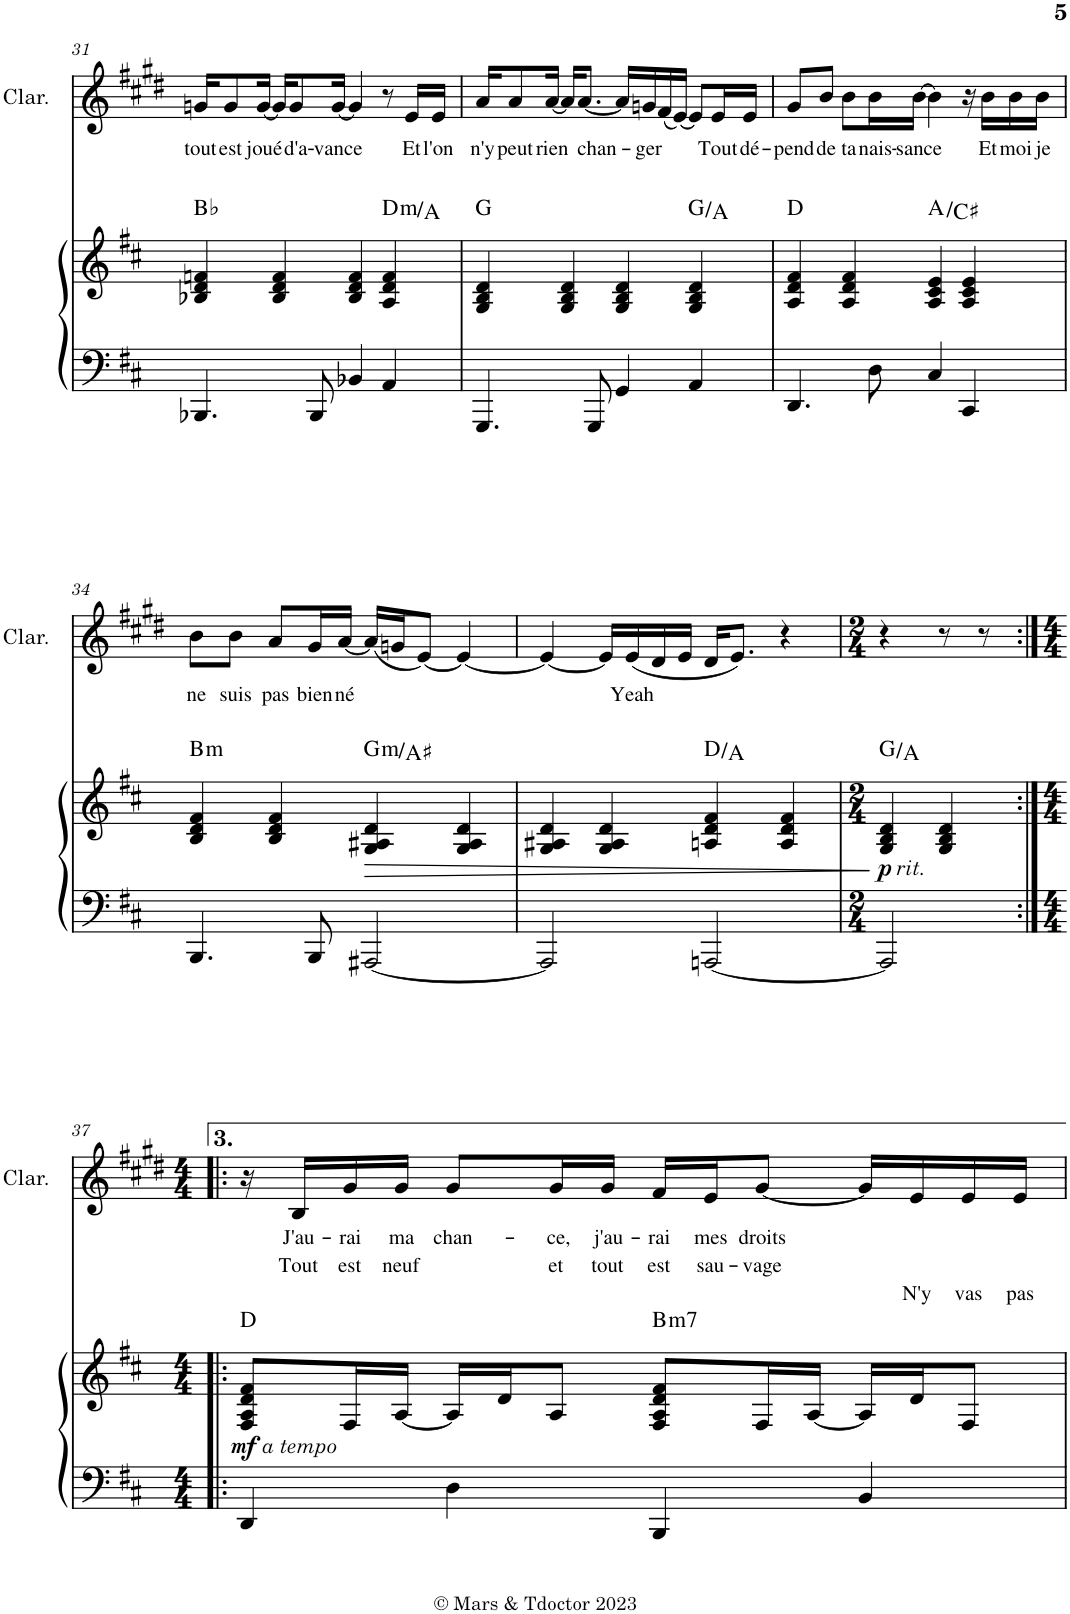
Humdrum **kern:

**kern	**kern	**dynam	**harte	**kern	**text	**text	**text
*part2	*part2	*part2	*part2	*part1	*part1	*part1	*part1
*staff3	*staff2	*staff2/3	*	*staff1	*staff1	*staff1	*staff1
*I"Piano	*	*	*	*I"Clarinette	*	*	*
*I'Pno	*	*	*	*I'Clar.	*	*	*
!!LO:PB:g=z
*clefF4	*clefG2	*	*	*clefG2	*	*	*
*	*	*	*	*Trd1c2	*	*	*
*k[f#c#]	*k[f#c#]	*	*	*k[f#c#g#d#]	*	*	*
*M4/4	*M4/4	*	*	*M4/4	*	*	*
=31	=31	=31	=31	=31	=31	=31	=31
!	!	!	!	!	!LO:LY:b	!	!
4.BBB-X/	4B-X/ 4d/ 4fn/	.	Bb:maj	16gn/KL	tout	.	.
!	!	!	!	!	!LO:LY:b	!	!
.	.	.	.	8g/	est	.	.
!	!	!	!	!	!LO:LY:b	!	!
.	.	.	.	[16g/Jk	joué	.	.
.	4B-/ 4d/ 4f/	.	.	16g/KL]	.	.	.
!	!	!	!	!	!LO:LY:b	!	!
.	.	.	.	8g/	d'a-	.	.
8BBB-/	.	.	.	.	.	.	.
!	!	!	!	!	!LO:LY:b	!	!
.	.	.	.	[16g/Jk	-vance	.	.
4BB-X/	4B-/ 4d/ 4f/	.	.	4g/]	.	.	.
!	!	!	!LO:H:kt=m	!	!	!	!
4AA/	4A/ 4d/ 4f/	.	D:min/5	8r	.	.	.
!	!	!	!	!	!LO:LY:b	!	!
.	.	.	.	16e/LL	Et	.	.
!	!	!	!	!	!LO:LY:b	!	!
.	.	.	.	16e/JJ	l'on	.	.
=32	=32	=32	=32	=32	=32	=32	=32
!	!	!	!	!	!LO:LY:b	!	!
4.GGG/	4G/ 4B/ 4d/	.	G:maj	16a/KL	n'y	.	.
!	!	!	!	!	!LO:LY:b	!	!
.	.	.	.	8a/	peut	.	.
!	!	!	!	!	!LO:LY:b	!	!
.	.	.	.	[16a/Jk	rien	.	.
.	4G/ 4B/ 4d/	.	.	16a/KL]	.	.	.
!	!	!	!	!	!LO:LY:b	!	!
.	.	.	.	[8.a/J	chan-	.	.
8GGG/	.	.	.	.	.	.	.
4GG/	4G/ 4B/ 4d/	.	.	16a/LL]	.	.	.
!	!	!	!	!	!LO:LY:b	!	!
.	.	.	.	16gn/	-ger	.	.
.	.	.	.	(16f#/	.	.	.
.	.	.	.	[16e/JJ)	.	.	.
4AA/	4G/ 4B/ 4d/	.	G:maj/2	8e/L]	.	.	.
!	!	!	!	!	!LO:LY:b	!	!
.	.	.	.	16e/L	Tout	.	.
!	!	!	!	!	!LO:LY:b	!	!
.	.	.	.	16e/JJ	dé-	.	.
=33	=33	=33	=33	=33	=33	=33	=33
!	!	!	!	!	!LO:LY:b	!	!
4.DD/	4A/ 4d/ 4f#/	.	D:maj	8g#/L	-pend	.	.
!	!	!	!	!	!LO:LY:b	!	!
.	.	.	.	8b/J	de	.	.
!	!	!	!	!	!LO:LY:b	!	!
.	4A/ 4d/ 4f#/	.	.	8b\L	ta	.	.
!	!	!	!	!	!LO:LY:b	!	!
8D\	.	.	.	16b\L	nais-	.	.
!	!	!	!	!	!LO:LY:b	!	!
.	.	.	.	[16b\JJ	-sance	.	.
4C#/	4A/ 4c#/ 4e/	.	A:maj/3	4b\]	.	.	.
4CC#/	4A/ 4c#/ 4e/	.	.	16r	.	.	.
!	!	!	!	!	!LO:LY:b	!	!
.	.	.	.	16b\LL	Et	.	.
!	!	!	!	!	!LO:LY:b	!	!
.	.	.	.	16b\	moi	.	.
!	!	!	!	!	!LO:LY:b	!	!
.	.	.	.	16b\JJ	je	.	.
!!LO:LB:g=z
=34	=34	=34	=34	=34	=34	=34	=34
!	!	!	!LO:H:kt=m	!	!LO:LY:b	!	!
4.BBB/	4B/ 4d/ 4f#/	.	B:min	8b\L	ne	.	.
!	!	!	!	!	!LO:LY:b	!	!
.	.	.	.	8b\J	suis	.	.
!	!	!	!	!	!LO:LY:b	!	!
.	4B/ 4d/ 4f#/	.	.	8a/L	pas	.	.
!	!	!	!	!	!LO:LY:b	!	!
8BBB/	.	.	.	16g#/L	bien	.	.
!	!	!	!	!	!LO:LY:b	!	!
.	.	.	.	[16a/JJ	né	.	.
!	!	!LO:HP:b	!LO:H:kt=m	!	!	!	!
[2AAA#X/	4G/ 4A#X/ 4d/	>	G:min/#2	(16a/LL]	.	.	.
.	.	.	.	16gn/J	.	.	.
.	.	.	.	[8e/J)	.	.	.
.	4G/ 4A#/ 4d/	.	.	4e/_	.	.	.
=35	=35	=35	=35	=35	=35	=35	=35
2AAA#/]	4G/ 4A#X/ 4d/	.	.	4e/_	.	.	.
.	4G/ 4A#/ 4d/	.	.	16e/LL]	.	.	.
!	!	!	!	!	!LO:LY:b	!	!
.	.	.	.	(16e/	Yeah	.	.
.	.	.	.	16d#/	.	.	.
.	.	.	.	16e/JJ	.	.	.
[2AAAn/	4An/ 4d/ 4f#/	.	D:maj/5	16d#/KL	.	.	.
.	.	.	.	8.e/J)	.	.	.
.	4A/ 4d/ 4f#/	.	.	4r	.	.	.
.	.	]	.	.	.	.	.
=36	=36	=36	=36	=36	=36	=36	=36
*M2/4	*M2/4	*	*	*M2/4	*	*	*
!	!LO:TX:b:i:t=rit.	!	!	!	!	!	!
!	!	!LO:DY:b	!	!	!	!	!
2AAA/]	4G/ 4B/ 4d/	p	G:maj/2	4r	.	.	.
.	4G/ 4B/ 4d/	.	.	8r	.	.	.
.	.	.	.	8r	.	.	.
!!LO:LB:g=z
=37:|!|:	=37:|!|:	=37:|!|:	=37:|!|:	=37:|!|:	=37:|!|:	=37:|!|:	=37:|!|:
*M4/4	*M4/4	*	*	*M4/4	*	*	*
!	!LO:TX:b:i:t=a tempo	!	!	!	!	!	!
!	!	!LO:DY:b	!	!	!	!	!
4DD/	8F#/ 8A/ 8d/ 8f#/L	mf	D:maj	16r	.	.	.
!	!	!	!	!	!LO:LY:b	!LO:LY:b	!
.	.	.	.	16B/LL	J'au-	Tout	.
!	!	!	!	!	!LO:LY:b	!LO:LY:b	!
.	16F#/L	.	.	16g#/	-rai	est	.
!	!	!	!	!	!LO:LY:b	!LO:LY:b	!
.	[16A/JJ	.	.	16g#/JJ	ma	neuf	.
!	!	!	!	!	!LO:LY:b	!	!
4D\	16A/LL]	.	.	8g#/L	chan-	.	.
.	16d/J	.	.	.	.	.	.
!	!	!	!	!	!LO:LY:b	!LO:LY:b	!
.	8A/J	.	.	16g#/L	-ce,	et	.
!	!	!	!	!	!LO:LY:b	!LO:LY:b	!
.	.	.	.	16g#/JJ	j'au-	tout	.
!	!	!	!LO:H:kt=m7	!	!LO:LY:b	!LO:LY:b	!
4BBB/	8F#/ 8A/ 8d/ 8f#/L	.	B:min7	16f#/LL	-rai	est	.
!	!	!	!	!	!LO:LY:b	!LO:LY:b	!
.	.	.	.	16e/J	mes	sau-	.
!	!	!	!	!	!LO:LY:b	!LO:LY:b	!
.	16F#/L	.	.	[8g#/J	droits	-vage	.
.	[16A/JJ	.	.	.	.	.	.
4BB/	16A/LL]	.	.	16g#/LL]	.	.	.
!	!	!	!	!	!	!	!LO:LY:b
.	16d/J	.	.	16e/	.	.	N'y
!	!	!	!	!	!	!	!LO:LY:b
.	8F#/J	.	.	16e/	.	.	vas
!	!	!	!	!	!	!	!LO:LY:b
.	.	.	.	16e/JJ	.	.	pas
=	=	=	=	=	=	=	=
*-	*-	*-	*-	*-	*-	*-	*-
